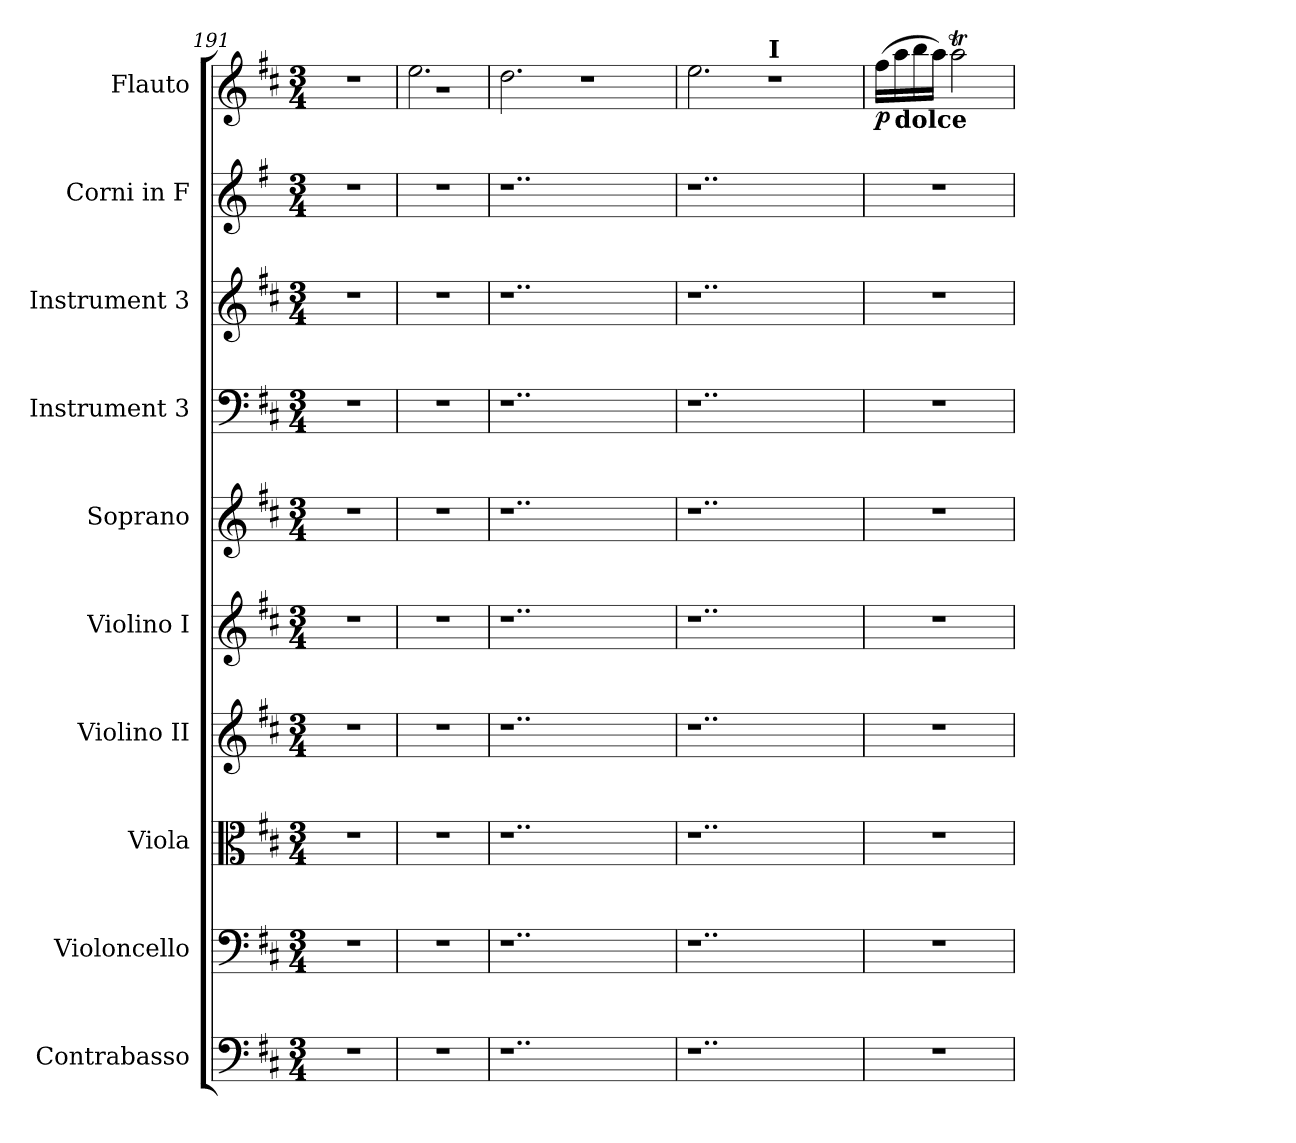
**kern	**kern	**kern	**kern	**kern	**kern	**kern	**kern	**kern	**kern	**dynam
*part10	*part9	*part8	*part7	*part6	*part5	*part4	*part3	*part2	*part1	*part1
*staff10	*staff9	*staff8	*staff7	*staff6	*staff5	*staff4	*staff3	*staff2	*staff1	*staff1
*I"Contrabasso	*I"Violoncello	*I"Viola	*I"Violino II	*I"Violino I	*I"Soprano	*I"Instrument 3	*I"Instrument 3	*I"Corni in F	*I"Flauto	*
*I'Cb.	*I'Vc.	*I'Vla.	*I'Vln. II	*I'Vln. I	*I'S	*	*	*I'Cor.	*I'Fl.	*
*clefF4	*clefF4	*clefC3	*clefG2	*clefG2	*clefG2	*clefF4	*clefG2	*clefG2	*clefG2	*
*ITrd1c2	*ITrd1c2	*ITrd1c2	*ITrd1c2	*ITrd1c2	*ITrd1c2	*ITrd1c2	*ITrd1c2	*ITrd4c7	*ITrd1c2	*
*k[]	*k[]	*k[]	*k[]	*k[]	*k[]	*k[]	*k[]	*k[]	*k[]	*
*C:	*C:	*C:	*C:	*C:	*C:	*C:	*C:	*C:	*C:	*
*M3/4	*M3/4	*M3/4	*M3/4	*M3/4	*M3/4	*M3/4	*M3/4	*M3/4	*M3/4	*
=191	=191	=191	=191	=191	=191	=191	=191	=191	=191	=191
2.r	2.r	2.r	2.r	2.r	2.r	2.r	2.r	2.r	2.r	.
=192	=192	=192	=192	=192	=192	=192	=192	=192	=192	=192
*	*	*	*	*	*	*	*	*	*^	*
2.r	2.r	2.r	2.r	2.r	2.r	2.r	2.r	2.r	2.dd\	2.r	.
!!LO:LB:g=z
=193	=193	=193	=193	=193	=193	=193	=193	=193	=193	=193	=193
!	!	!	!	!	!	!	!	!	!LO:TX:b:t=Corni	!	!
*	*	*	*	*	*	*	*	*	*v	*v	*
1..r	1..r	1..r	1..r	1..r	1..r	1..r	1..r	1..r	2.cc\	.
.	.	.	.	.	.	.	.	.	1r	.
=194	=194	=194	=194	=194	=194	=194	=194	=194	=194	=194
1..r	1..r	1..r	1..r	1..r	1..r	1..r	1..r	1..r	2.dd\	.
!	!	!	!	!	!	!	!	!	!LO:TX:a:B:t=I	!
.	.	.	.	.	.	.	.	.	1r	.
=195	=195	=195	=195	=195	=195	=195	=195	=195	=195	=195
!	!	!	!	!	!	!	!	!	!	!LO:DY:b
2.r	2.r	2.r	2.r	2.r	2.r	2.r	2.r	2.r	(>16ee\L	p
!	!	!	!	!	!	!	!	!	!LO:TX:b:B:t=dolce	!
.	.	.	.	.	.	.	.	.	16gg\	.
.	.	.	.	.	.	.	.	.	16aa\	.
.	.	.	.	.	.	.	.	.	16gg\J)	.
.	.	.	.	.	.	.	.	.	2ggT\	.
=	=	=	=	=	=	=	=	=	=	=
*-	*-	*-	*-	*-	*-	*-	*-	*-	*-	*-
